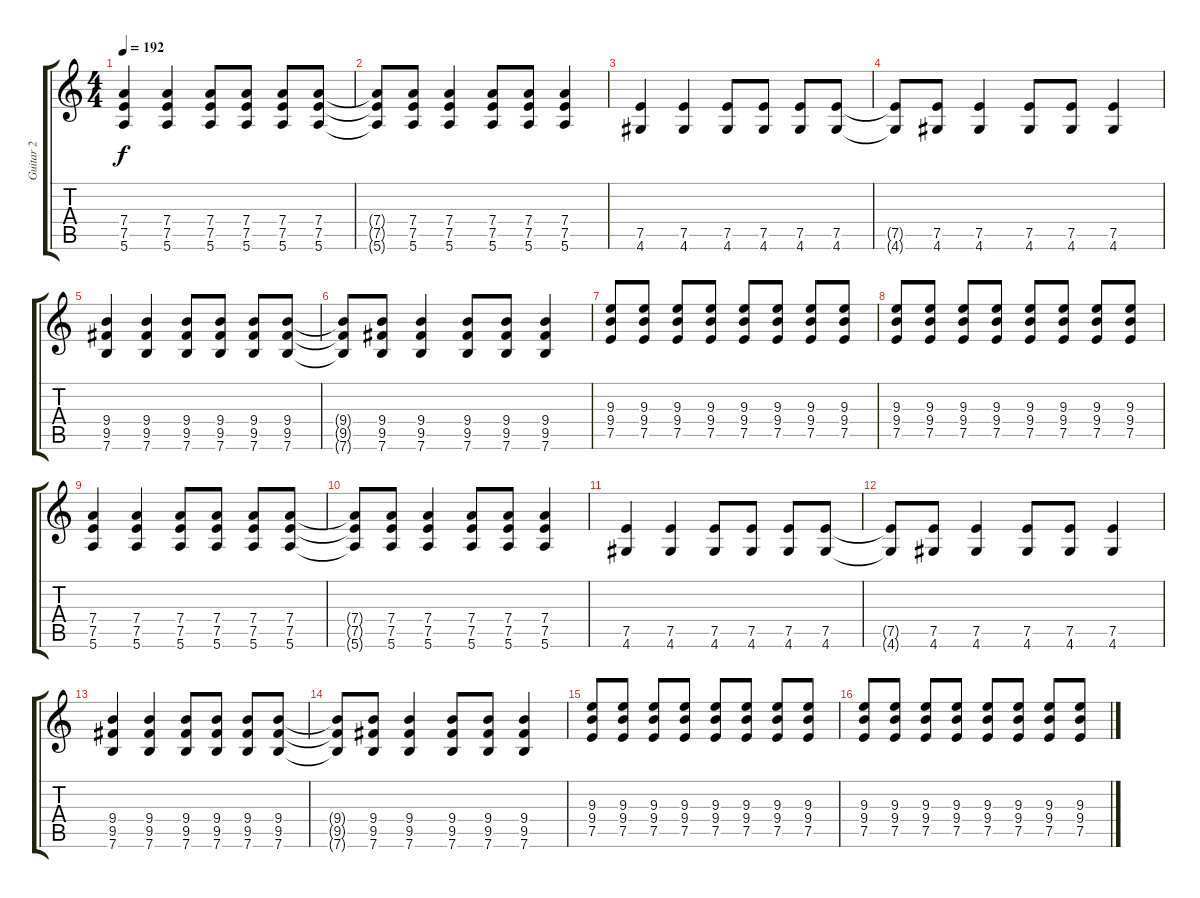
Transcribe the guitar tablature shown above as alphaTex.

\track ("Guitar 2" "Guitar 2") {instrument distortionguitar}
\staff {score tabs}
\tuning (E4 B3 G3 D3 A2 E2) {hide}
\ts (4 4)
\tempo 192
\clef g2
\ks c
(7.4 7.5 5.6).4{dy f volume 16 instrument distortionguitar} (7.4 7.5 5.6).4 (7.4 7.5 5.6).8 (7.4 7.5 5.6).8 (7.4 7.5 5.6).8 (7.4 7.5 5.6).8 |
(7.4{t} 7.5{t} 5.6{t}).8 (7.4 7.5 5.6).8 (7.4 7.5 5.6).4 (7.4 7.5 5.6).8 (7.4 7.5 5.6).8 (7.4 7.5 5.6).4 |
(7.5 4.6).4 (7.5 4.6).4 (7.5 4.6).8 (7.5 4.6).8 (7.5 4.6).8 (7.5 4.6).8 |
(7.5{t} 4.6{t}).8 (7.5 4.6).8 (7.5 4.6).4 (7.5 4.6).8 (7.5 4.6).8 (7.5 4.6).4 |
(9.4 9.5 7.6).4 (9.4 9.5 7.6).4 (9.4 9.5 7.6).8 (9.4 9.5 7.6).8 (9.4 9.5 7.6).8 (9.4 9.5 7.6).8 |
(9.4{t} 9.5{t} 7.6{t}).8 (9.4 9.5 7.6).8 (9.4 9.5 7.6).4 (9.4 9.5 7.6).8 (9.4 9.5 7.6).8 (9.4 9.5 7.6).4 |
(9.3 9.4 7.5).8 (9.3 9.4 7.5).8 (9.3 9.4 7.5).8 (9.3 9.4 7.5).8 (9.3 9.4 7.5).8 (9.3 9.4 7.5).8 (9.3 9.4 7.5).8 (9.3 9.4 7.5).8 |
(9.3 9.4 7.5).8 (9.3 9.4 7.5).8 (9.3 9.4 7.5).8 (9.3 9.4 7.5).8 (9.3 9.4 7.5).8 (9.3 9.4 7.5).8 (9.3 9.4 7.5).8 (9.3 9.4 7.5).8 |
(7.4 7.5 5.6).4 (7.4 7.5 5.6).4 (7.4 7.5 5.6).8 (7.4 7.5 5.6).8 (7.4 7.5 5.6).8 (7.4 7.5 5.6).8 |
(7.4{t} 7.5{t} 5.6{t}).8 (7.4 7.5 5.6).8 (7.4 7.5 5.6).4 (7.4 7.5 5.6).8 (7.4 7.5 5.6).8 (7.4 7.5 5.6).4 |
(7.5 4.6).4 (7.5 4.6).4 (7.5 4.6).8 (7.5 4.6).8 (7.5 4.6).8 (7.5 4.6).8 |
(7.5{t} 4.6{t}).8 (7.5 4.6).8 (7.5 4.6).4 (7.5 4.6).8 (7.5 4.6).8 (7.5 4.6).4 |
(9.4 9.5 7.6).4 (9.4 9.5 7.6).4 (9.4 9.5 7.6).8 (9.4 9.5 7.6).8 (9.4 9.5 7.6).8 (9.4 9.5 7.6).8 |
(9.4{t} 9.5{t} 7.6{t}).8 (9.4 9.5 7.6).8 (9.4 9.5 7.6).4 (9.4 9.5 7.6).8 (9.4 9.5 7.6).8 (9.4 9.5 7.6).4 |
(9.3 9.4 7.5).8 (9.3 9.4 7.5).8 (9.3 9.4 7.5).8 (9.3 9.4 7.5).8 (9.3 9.4 7.5).8 (9.3 9.4 7.5).8 (9.3 9.4 7.5).8 (9.3 9.4 7.5).8 |
(9.3 9.4 7.5).8 (9.3 9.4 7.5).8 (9.3 9.4 7.5).8 (9.3 9.4 7.5).8 (9.3 9.4 7.5).8 (9.3 9.4 7.5).8 (9.3 9.4 7.5).8 (9.3 9.4 7.5).8
